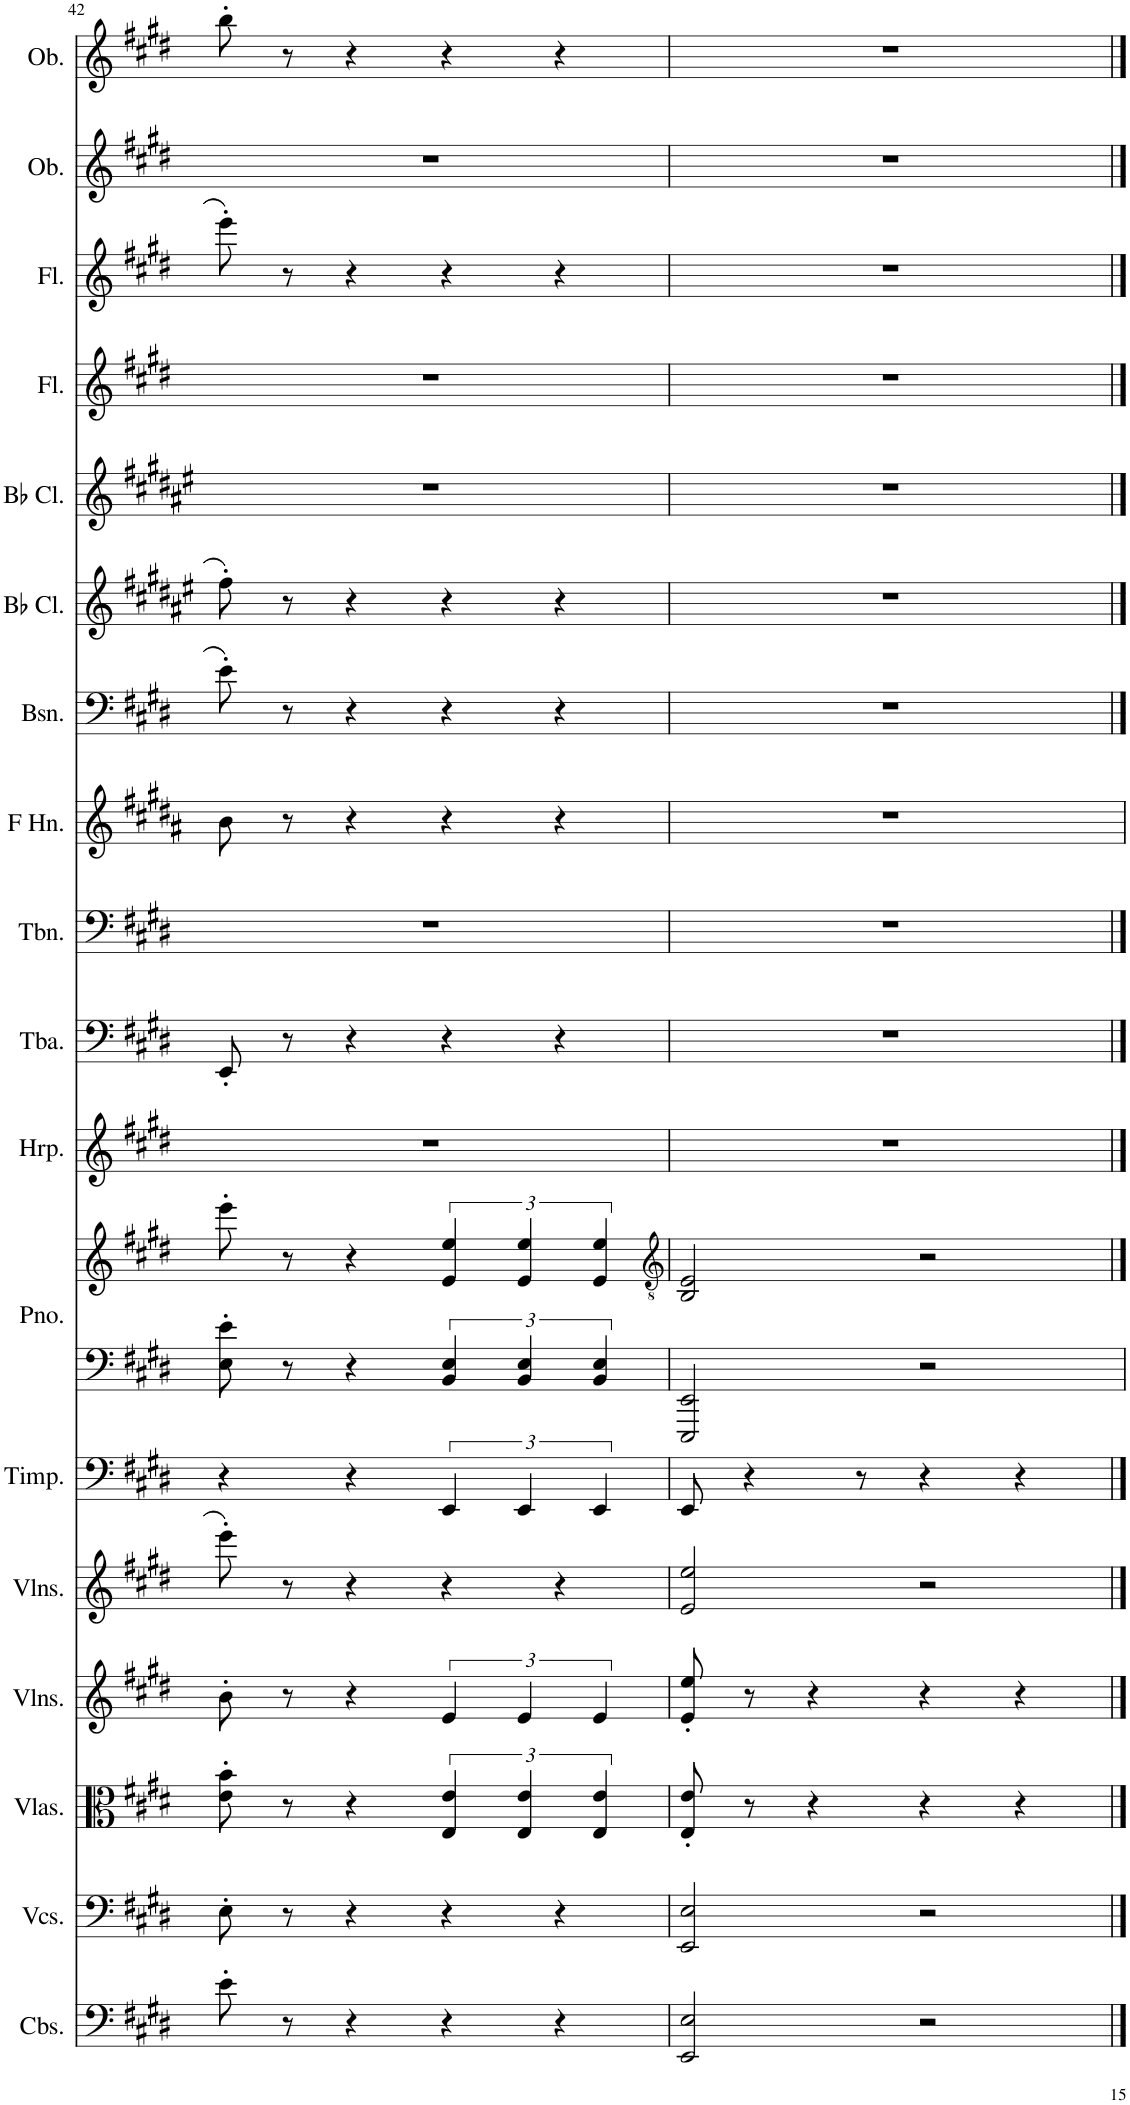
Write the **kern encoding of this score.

**kern	**kern	**kern	**kern	**kern	**kern	**kern	**kern	**kern	**kern	**kern	**kern	**kern	**kern	**kern	**kern	**kern	**kern	**kern
*part18	*part17	*part16	*part15	*part14	*part13	*part12	*part12	*part11	*part10	*part9	*part8	*part7	*part6	*part5	*part4	*part3	*part2	*part1
*staff19	*staff18	*staff17	*staff16	*staff15	*staff14	*staff13	*staff12	*staff11	*staff10	*staff9	*staff8	*staff7	*staff6	*staff5	*staff4	*staff3	*staff2	*staff1
*I"Contrabasses	*I"Violoncellos	*I"Violas	*I"Violins	*I"Violins	*I"Timpani	*I"Piano	*	*I"Harp	*I"Tuba	*I"Trombone	*I"Horn in F	*I"Bassoon	*I"Bb Clarinet	*I"Bb Clarinet	*I"Flute	*I"Flute	*I"Oboe	*I"Oboe
*I'Cbs.	*I'Vcs.	*I'Vlas.	*I'Vlns.	*I'Vlns.	*I'Timp.	*I'Pno.	*	*I'Hrp.	*I'Tba.	*I'Tbn.	*	*I'Bsn.	*I'Bb Cl.	*I'Bb Cl.	*I'Fl.	*I'Fl.	*I'Ob.	*I'Ob.
!!LO:PB:g=z
*clefF4	*clefF4	*clefC3	*clefG2	*clefG2	*clefF4	*clefF4	*clefG2	*clefG2	*clefF4	*clefF4	*clefG2	*clefF4	*clefG2	*clefG2	*clefG2	*clefG2	*clefG2	*clefG2
*Trd7c12	*	*	*	*	*	*	*	*	*	*	*Trd4c7	*	*Trd1c2	*Trd1c2	*	*	*	*
*k[f#c#g#d#]	*k[f#c#g#d#]	*k[f#c#g#d#]	*k[f#c#g#d#]	*k[f#c#g#d#]	*k[f#c#g#d#]	*k[f#c#g#d#]	*k[f#c#g#d#]	*k[f#c#g#d#]	*k[f#c#g#d#]	*k[f#c#g#d#]	*k[f#c#g#d#a#]	*k[f#c#g#d#]	*k[f#c#g#d#a#e#]	*k[f#c#g#d#a#e#]	*k[f#c#g#d#]	*k[f#c#g#d#]	*k[f#c#g#d#]	*k[f#c#g#d#]
*M4/4	*M4/4	*M4/4	*M4/4	*M4/4	*M4/4	*M4/4	*M4/4	*M4/4	*M4/4	*M4/4	*M4/4	*M4/4	*M4/4	*M4/4	*M4/4	*M4/4	*M4/4	*M4/4
=42	=42	=42	=42	=42	=42	=42	=42	=42	=42	=42	=42	=42	=42	=42	=42	=42	=42	=42
8e'\	8E'\	8e\' 8b\'	8b'\	8eee'\	4r	8E\' 8e\'	8eee'\	1r	8EE'/	1r	8b\	8e'\	8ff#'\	1r	1r	8eee'\	1r	8bb'\
8r	8r	8r	8r	8r	.	8r	8r	.	8r	.	8r	8r	8r	.	.	8r	.	8r
4r	4r	4r	4r	4r	4r	4r	4r	.	4r	.	4r	4r	4r	.	.	4r	.	4r
4r	4r	6E/ 6e/	6e/	4r	6EE/	6BB/ 6E/	6e/ 6ee/	.	4r	.	4r	4r	4r	.	.	4r	.	4r
.	.	6E/ 6e/	6e/	.	6EE/	6BB/ 6E/	6e/ 6ee/	.	.	.	.	.	.	.	.	.	.	.
4r	4r	.	.	4r	.	.	.	.	4r	.	4r	4r	4r	.	.	4r	.	4r
.	.	6E/ 6e/	6e/	.	6EE/	6BB/ 6E/	6e/ 6ee/	.	.	.	.	.	.	.	.	.	.	.
=43	=43	=43	=43	=43	=43	=43	=43	=43	=43	=43	=43	=43	=43	=43	=43	=43	=43	=43
*	*	*	*	*	*	*	*clefGv2	*	*	*	*	*	*	*	*	*	*	*
2EE/ 2E/	2EE/ 2E/	8E/' 8e/'	8e/' 8ee/'	2e/ 2ee/	8EE/	2EEE/ 2EE/	2BB/ 2E/	1r	1r	1r	1r	1r	1r	1r	1r	1r	1r	1r
.	.	8r	8r	.	4r	.	.	.	.	.	.	.	.	.	.	.	.	.
.	.	4r	4r	.	.	.	.	.	.	.	.	.	.	.	.	.	.	.
.	.	.	.	.	8r	.	.	.	.	.	.	.	.	.	.	.	.	.
2r	2r	4r	4r	2r	4r	2r	2r	.	.	.	.	.	.	.	.	.	.	.
.	.	4r	4r	.	4r	.	.	.	.	.	.	.	.	.	.	.	.	.
==	==	==	==	==	==	==	==	==	==	==	==	==	==	==	==	==	==	==
*-	*-	*-	*-	*-	*-	*-	*-	*-	*-	*-	*-	*-	*-	*-	*-	*-	*-	*-
